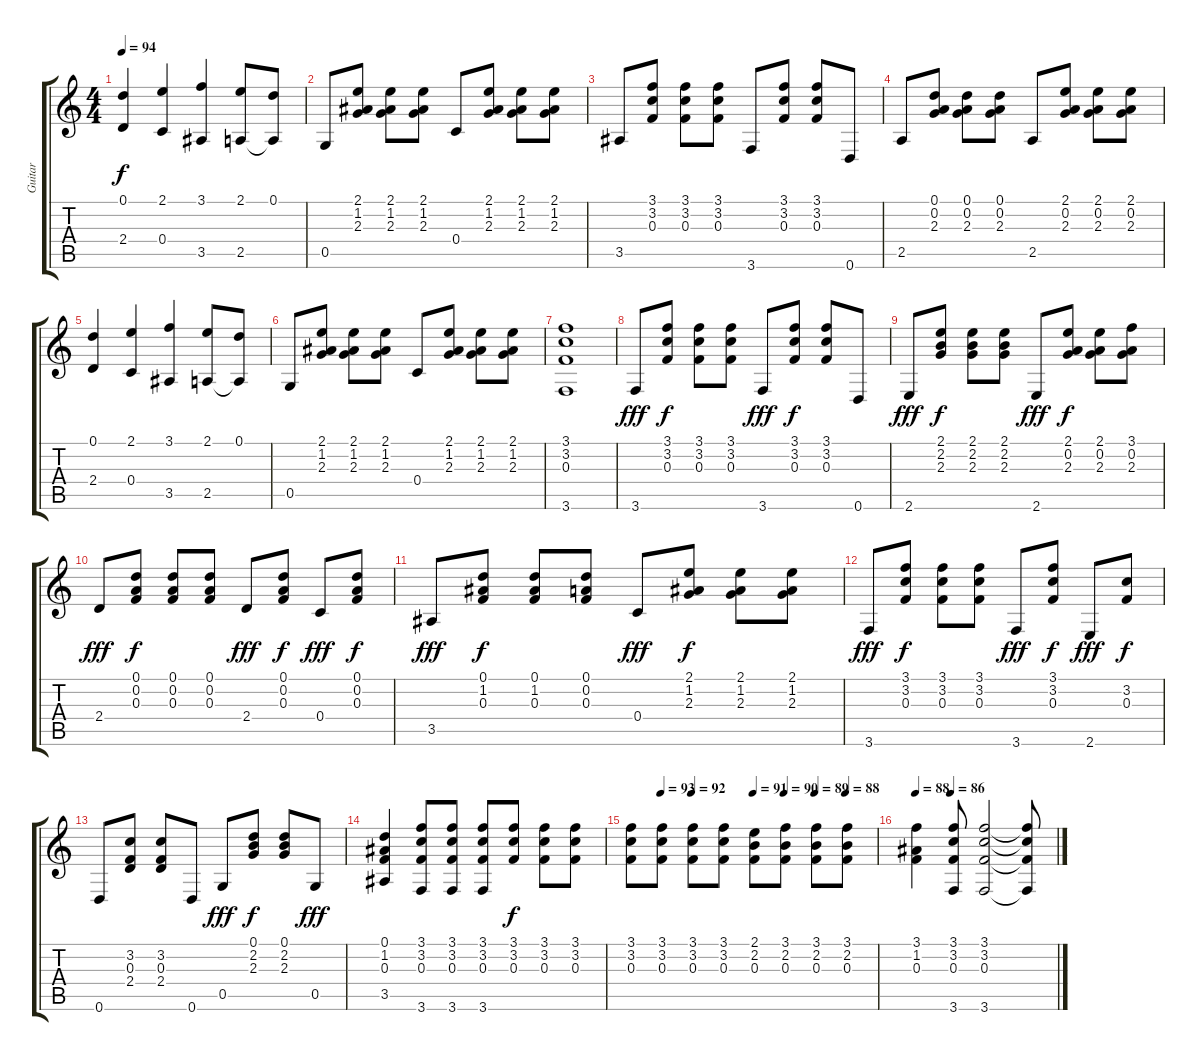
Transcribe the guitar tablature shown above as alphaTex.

\track ("Guitar" "Guitar") {instrument acousticguitarnylon}
\staff {score tabs}
\tuning (D4 A3 F3 C3 G2 D2) {hide}
\ts (4 4)
\tempo 94
\clef g2
\ks c
(0.1 2.4).4{dy f} (2.1 0.4).4 (3.1 3.5).4 (2.1 2.5).8 (0.1 2.5{t}).8 |
0.5.8 (2.1 1.2 2.3).8 (2.1 1.2 2.3).8 (2.1 1.2 2.3).8 0.4.8 (2.1 1.2 2.3).8 (2.1 1.2 2.3).8 (2.1 1.2 2.3).8 |
3.5.8 (3.1 3.2 0.3).8 (3.1 3.2 0.3).8 (3.1 3.2 0.3).8 3.6.8 (3.1 3.2 0.3).8 (3.1 3.2 0.3).8 0.6.8 |
2.5.8 (0.1 0.2 2.3).8 (0.1 0.2 2.3).8 (0.1 0.2 2.3).8 2.5.8 (2.1 0.2 2.3).8 (2.1 0.2 2.3).8 (2.1 0.2 2.3).8 |
(0.1 2.4).4 (2.1 0.4).4 (3.1 3.5).4 (2.1 2.5).8 (0.1 2.5{t}).8 |
0.5.8 (2.1 1.2 2.3).8 (2.1 1.2 2.3).8 (2.1 1.2 2.3).8 0.4.8 (2.1 1.2 2.3).8 (2.1 1.2 2.3).8 (2.1 1.2 2.3).8 |
(3.1 3.2 0.3 3.6).1 |
3.6.8{dy fff} (3.1 3.2 0.3).8{dy f} (3.1 3.2 0.3).8 (3.1 3.2 0.3).8 3.6.8{dy fff} (3.1 3.2 0.3).8{dy f} (3.1 3.2 0.3).8 0.6.8 |
2.6.8{dy fff} (2.1 2.2 2.3).8{dy f} (2.1 2.2 2.3).8 (2.1 2.2 2.3).8 2.6.8{dy fff} (2.1 0.2 2.3).8{dy f} (2.1 0.2 2.3).8 (3.1 0.2 2.3).8 |
2.4.8{dy fff} (0.1 0.2 0.3).8{dy f} (0.1 0.2 0.3).8 (0.1 0.2 0.3).8 2.4.8{dy fff} (0.1 0.2 0.3).8{dy f} 0.4.8{dy fff} (0.1 0.2 0.3).8{dy f} |
3.5.8{dy fff} (0.1 1.2 0.3).8{dy f} (0.1 1.2 0.3).8 (0.1 0.2 0.3).8 0.4.8{dy fff} (2.1 1.2 2.3).8{dy f} (2.1 1.2 2.3).8 (2.1 1.2 2.3).8 |
3.6.8{dy fff} (3.1 3.2 0.3).8{dy f} (3.1 3.2 0.3).8 (3.1 3.2 0.3).8 3.6.8{dy fff} (3.1 3.2 0.3).8{dy f} 2.6.8{dy fff} (3.2 0.3).8{dy f} |
0.6.8 (3.2 0.3 2.4).8 (3.2 0.3 2.4).8 0.6.8 0.5.8{dy fff} (0.1 2.2 2.3).8{dy f} (0.1 2.2 2.3).8 0.5.8{dy fff} |
(0.1 1.2 0.3 3.5).4 (3.1 3.2 0.3 3.6).8 (3.1 3.2 0.3 3.6).8 (3.1 3.2 0.3 3.6).8 (3.1 3.2 0.3).8{dy f} (3.1 3.2 0.3).8 (3.1 3.2 0.3).8 |
\tempo (93 0.125)
\tempo (92 0.25)
\tempo (91 0.5)
\tempo (90 0.625)
\tempo (89 0.75)
\tempo (88 0.875)
(3.1 3.2 0.3).8 (3.1 3.2 0.3).8 (3.1 3.2 0.3).8 (3.1 3.2 0.3).8 (2.1 2.2 0.3).8 (3.1 2.2 0.3).8 (3.1 2.2 0.3).8 (3.1 2.2 0.3).8 |
\tempo 88
\tempo (86 0.25)
(3.1 1.2 0.3).4 (3.1 3.2 0.3 3.6).8 (3.1 3.2 0.3 3.6).2 (3.1{t} 3.2{t} 0.3{t} 3.6{t}).8
